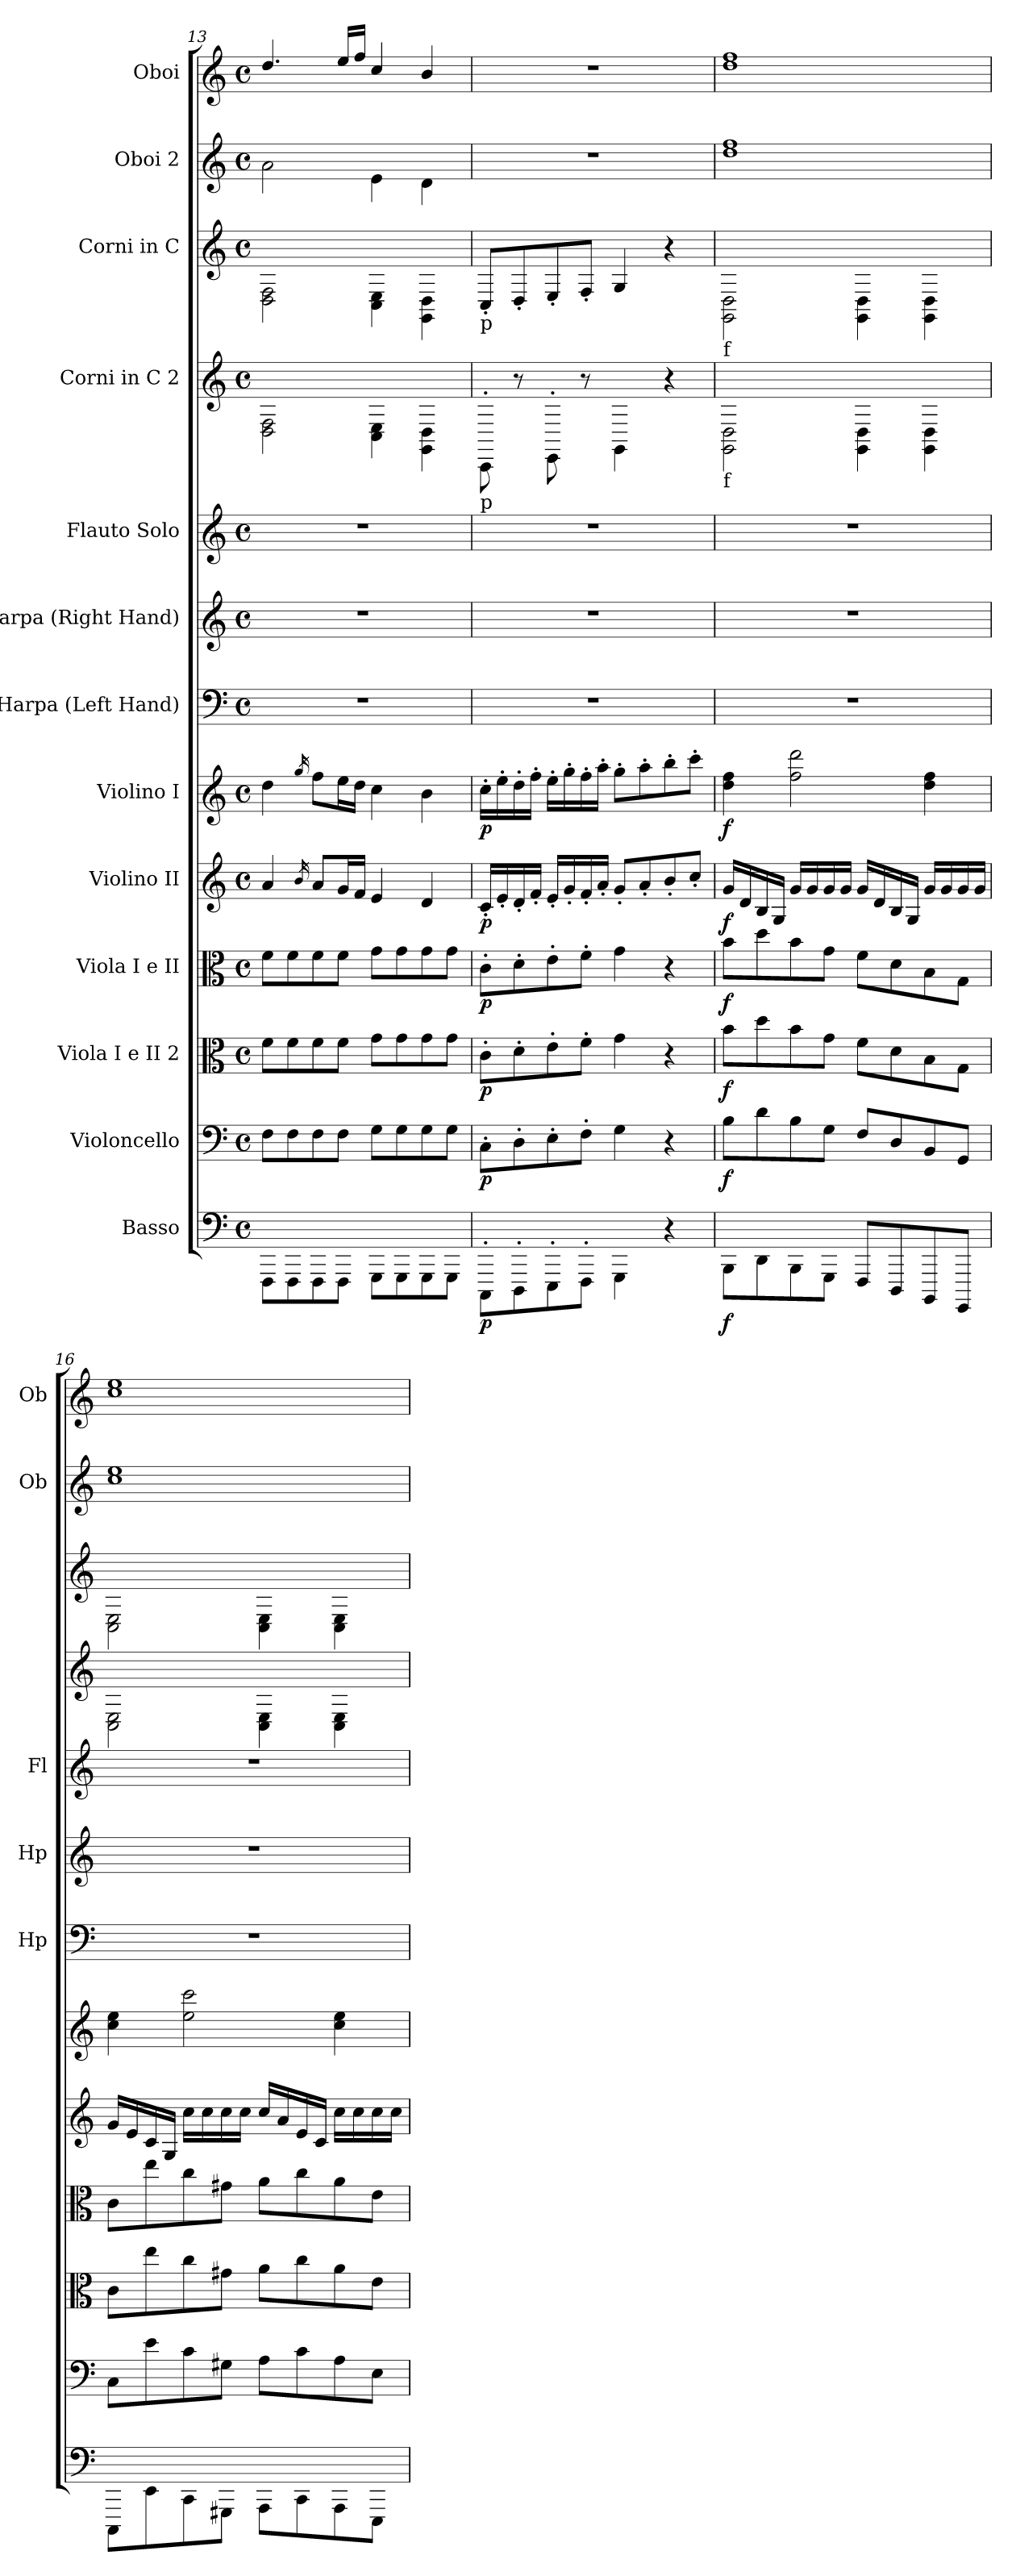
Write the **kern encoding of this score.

**kern	**dynam	**kern	**dynam	**kern	**dynam	**kern	**dynam	**kern	**dynam	**kern	**dynam	**kern	**kern	**kern	**kern	**kern	**kern	**kern
*part13	*part13	*part12	*part12	*part11	*part11	*part10	*part10	*part9	*part9	*part8	*part8	*part7	*part6	*part5	*part4	*part3	*part2	*part1
*staff13	*staff13	*staff12	*staff12	*staff11	*staff11	*staff10	*staff10	*staff9	*staff9	*staff8	*staff8	*staff7	*staff6	*staff5	*staff4	*staff3	*staff2	*staff1
*I"Basso	*	*I"Violoncello	*	*I"Viola I e II 2	*	*I"Viola I e II	*	*I"Violino II	*	*I"Violino I	*	*I"Harpa (Left Hand)	*I"Harpa (Right Hand)	*I"Flauto Solo	*I"Corni in C 2	*I"Corni in C	*I"Oboi 2	*I"Oboi
*	*	*	*	*	*	*	*	*	*	*	*	*I'Hp	*I'Hp	*I'Fl	*	*	*I'Ob	*I'Ob
*clefF4	*	*clefF4	*	*clefC3	*	*clefC3	*	*clefG2	*	*clefG2	*	*clefF4	*clefG2	*clefG2	*clefG2	*clefG2	*clefG2	*clefG2
*ITrd0c12	*	*	*	*	*	*	*	*	*	*	*	*	*	*	*ITrd0c12	*ITrd0c12	*	*
*k[]	*	*k[]	*	*k[]	*	*k[]	*	*k[]	*	*k[]	*	*k[]	*k[]	*k[]	*k[]	*k[]	*k[]	*k[]
*C:	*	*C:	*	*C:	*	*C:	*	*C:	*	*C:	*	*C:	*C:	*C:	*C:	*C:	*C:	*C:
*M4/4	*	*M4/4	*	*M4/4	*	*M4/4	*	*M4/4	*	*M4/4	*	*M4/4	*M4/4	*M4/4	*M4/4	*M4/4	*M4/4	*M4/4
*met(c)	*	*met(c)	*	*met(c)	*	*met(c)	*	*met(c)	*	*met(c)	*	*met(c)	*met(c)	*met(c)	*met(c)	*met(c)	*met(c)	*met(c)
=13	=13	=13	=13	=13	=13	=13	=13	=13	=13	=13	=13	=13	=13	=13	=13	=13	=13	=13
8FFF\L	.	8F\L	.	8f\L	.	8f\L	.	4a/	.	4dd\	.	1r	1r	1r	2D\ 2F\	2D\ 2F\	2a\	4.dd/
8FFF\	.	8F\	.	8f\	.	8f\	.	.	.	.	.	.	.	.	.	.	.	.
.	.	.	.	.	.	.	.	16qb/	.	16qgg/	.	.	.	.	.	.	.	.
8FFF\	.	8F\	.	8f\	.	8f\	.	8a/L	.	8ff\L	.	.	.	.	.	.	.	.
8FFF\J	.	8F\J	.	8f\J	.	8f\J	.	16g/L	.	16ee\L	.	.	.	.	.	.	.	16ee/LL
.	.	.	.	.	.	.	.	16f/JJ	.	16dd\JJ	.	.	.	.	.	.	.	16ff/JJ
8GGG\L	.	8G\L	.	8g\L	.	8g\L	.	4e/	.	4cc\	.	.	.	.	4C\ 4E\	4C\ 4E\	4e\	4cc/
8GGG\	.	8G\	.	8g\	.	8g\	.	.	.	.	.	.	.	.	.	.	.	.
8GGG\	.	8G\	.	8g\	.	8g\	.	4d/	.	4b\	.	.	.	.	4GG\ 4D\	4GG\ 4D\	4d\	4b/
8GGG\J	.	8G\J	.	8g\J	.	8g\J	.	.	.	.	.	.	.	.	.	.	.	.
=14	=14	=14	=14	=14	=14	=14	=14	=14	=14	=14	=14	=14	=14	=14	=14	=14	=14	=14
!	!	!	!	!	!	!	!	!	!	!	!	!	!	!	!	!LO:TX:b:t=p	!	!
!	!	!	!	!	!	!	!	!	!	!	!	!	!	!	!LO:TX:b:t=p	!	!	!
!	!LO:DY:b	!	!LO:DY:b	!	!LO:DY:b	!	!LO:DY:b	!	!LO:DY:b	!	!LO:DY:b	!	!	!	!	!	!	!
8CCC'\L	p	8C'\L	p	8c'\L	p	8c'\L	p	16c'/LL	p	16cc'\LL	p	1r	1r	1r	8CC'\	8C'/L	1r	1r
.	.	.	.	.	.	.	.	16e'/	.	16ee'\	.	.	.	.	.	.	.	.
8DDD'\	.	8D'\	.	8d'\	.	8d'\	.	16d'/	.	16dd'\	.	.	.	.	8r	8D'/	.	.
.	.	.	.	.	.	.	.	16f'/JJ	.	16ff'\JJ	.	.	.	.	.	.	.	.
8EEE'\	.	8E'\	.	8e'\	.	8e'\	.	16e'/LL	.	16ee'\LL	.	.	.	.	8EE'\	8E'/	.	.
.	.	.	.	.	.	.	.	16g'/	.	16gg'\	.	.	.	.	.	.	.	.
8FFF'\J	.	8F'\J	.	8f'\J	.	8f'\J	.	16f'/	.	16ff'\	.	.	.	.	8r	8F'/J	.	.
.	.	.	.	.	.	.	.	16a'/JJ	.	16aa'\JJ	.	.	.	.	.	.	.	.
4GGG\	.	4G\	.	4g\	.	4g\	.	8g'/L	.	8gg'\L	.	.	.	.	4GG\	4G/	.	.
.	.	.	.	.	.	.	.	8a'/	.	8aa'\	.	.	.	.	.	.	.	.
4r	.	4r	.	4r	.	4r	.	8b'/	.	8bb'\	.	.	.	.	4r	4r	.	.
.	.	.	.	.	.	.	.	8cc'/J	.	8ccc'\J	.	.	.	.	.	.	.	.
!!LO:PB:g=z
=15	=15	=15	=15	=15	=15	=15	=15	=15	=15	=15	=15	=15	=15	=15	=15	=15	=15	=15
!	!	!	!	!	!	!	!	!	!	!	!	!	!	!	!	!LO:TX:b:t=f	!	!
!	!	!	!	!	!	!	!	!	!	!	!	!	!	!	!LO:TX:b:t=f	!	!	!
!	!LO:DY:b	!	!LO:DY:b	!	!LO:DY:b	!	!LO:DY:b	!	!LO:DY:b	!	!LO:DY:b	!	!	!	!	!	!	!
8BBB\L	f	8B\L	f	8b\L	f	8b\L	f	16g/LL	f	4dd\ 4ff\	f	1r	1r	1r	2GG\ 2D\	2GG\ 2D\	1dd 1ff	1dd 1ff
.	.	.	.	.	.	.	.	16d/	.	.	.	.	.	.	.	.	.	.
8DD\	.	8d\	.	8dd\	.	8dd\	.	16B/	.	.	.	.	.	.	.	.	.	.
.	.	.	.	.	.	.	.	16G/JJ	.	.	.	.	.	.	.	.	.	.
8BBB\	.	8B\	.	8b\	.	8b\	.	16g/LL	.	2ff\ 2ddd\	.	.	.	.	.	.	.	.
.	.	.	.	.	.	.	.	16g/	.	.	.	.	.	.	.	.	.	.
8GGG\J	.	8G\J	.	8g\J	.	8g\J	.	16g/	.	.	.	.	.	.	.	.	.	.
.	.	.	.	.	.	.	.	16g/JJ	.	.	.	.	.	.	.	.	.	.
8FFF/L	.	8F/L	.	8f\L	.	8f\L	.	16g/LL	.	.	.	.	.	.	4GG\ 4D\	4GG\ 4D\	.	.
.	.	.	.	.	.	.	.	16d/	.	.	.	.	.	.	.	.	.	.
8DDD/	.	8D/	.	8d\	.	8d\	.	16B/	.	.	.	.	.	.	.	.	.	.
.	.	.	.	.	.	.	.	16G/JJ	.	.	.	.	.	.	.	.	.	.
8BBBB/	.	8BB/	.	8B\	.	8B\	.	16g/LL	.	4dd\ 4ff\	.	.	.	.	4GG\ 4D\	4GG\ 4D\	.	.
.	.	.	.	.	.	.	.	16g/	.	.	.	.	.	.	.	.	.	.
8GGGG/J	.	8GG/J	.	8G\J	.	8G\J	.	16g/	.	.	.	.	.	.	.	.	.	.
.	.	.	.	.	.	.	.	16g/JJ	.	.	.	.	.	.	.	.	.	.
=16	=16	=16	=16	=16	=16	=16	=16	=16	=16	=16	=16	=16	=16	=16	=16	=16	=16	=16
8CCC\L	.	8C\L	.	8c\L	.	8c\L	.	16g/LL	.	4cc\ 4ee\	.	1r	1r	1r	2C\ 2E\	2C\ 2E\	1cc 1ee	1cc 1ee
.	.	.	.	.	.	.	.	16e/	.	.	.	.	.	.	.	.	.	.
8EE\	.	8e\	.	8ee\	.	8ee\	.	16c/	.	.	.	.	.	.	.	.	.	.
.	.	.	.	.	.	.	.	16G/JJ	.	.	.	.	.	.	.	.	.	.
8CC\	.	8c\	.	8cc\	.	8cc\	.	16cc\LL	.	2ee\ 2ccc\	.	.	.	.	.	.	.	.
.	.	.	.	.	.	.	.	16cc\	.	.	.	.	.	.	.	.	.	.
8GGG#X\J	.	8G#X\J	.	8g#X\J	.	8g#X\J	.	16cc\	.	.	.	.	.	.	.	.	.	.
.	.	.	.	.	.	.	.	16cc\JJ	.	.	.	.	.	.	.	.	.	.
8AAA\L	.	8A\L	.	8a\L	.	8a\L	.	16cc/LL	.	.	.	.	.	.	4C\ 4E\	4C\ 4E\	.	.
.	.	.	.	.	.	.	.	16a/	.	.	.	.	.	.	.	.	.	.
8CC\	.	8c\	.	8cc\	.	8cc\	.	16e/	.	.	.	.	.	.	.	.	.	.
.	.	.	.	.	.	.	.	16c/JJ	.	.	.	.	.	.	.	.	.	.
8AAA\	.	8A\	.	8a\	.	8a\	.	16cc\LL	.	4cc\ 4ee\	.	.	.	.	4C\ 4E\	4C\ 4E\	.	.
.	.	.	.	.	.	.	.	16cc\	.	.	.	.	.	.	.	.	.	.
8EEE\J	.	8E\J	.	8e\J	.	8e\J	.	16cc\	.	.	.	.	.	.	.	.	.	.
.	.	.	.	.	.	.	.	16cc\JJ	.	.	.	.	.	.	.	.	.	.
=	=	=	=	=	=	=	=	=	=	=	=	=	=	=	=	=	=	=
*-	*-	*-	*-	*-	*-	*-	*-	*-	*-	*-	*-	*-	*-	*-	*-	*-	*-	*-
